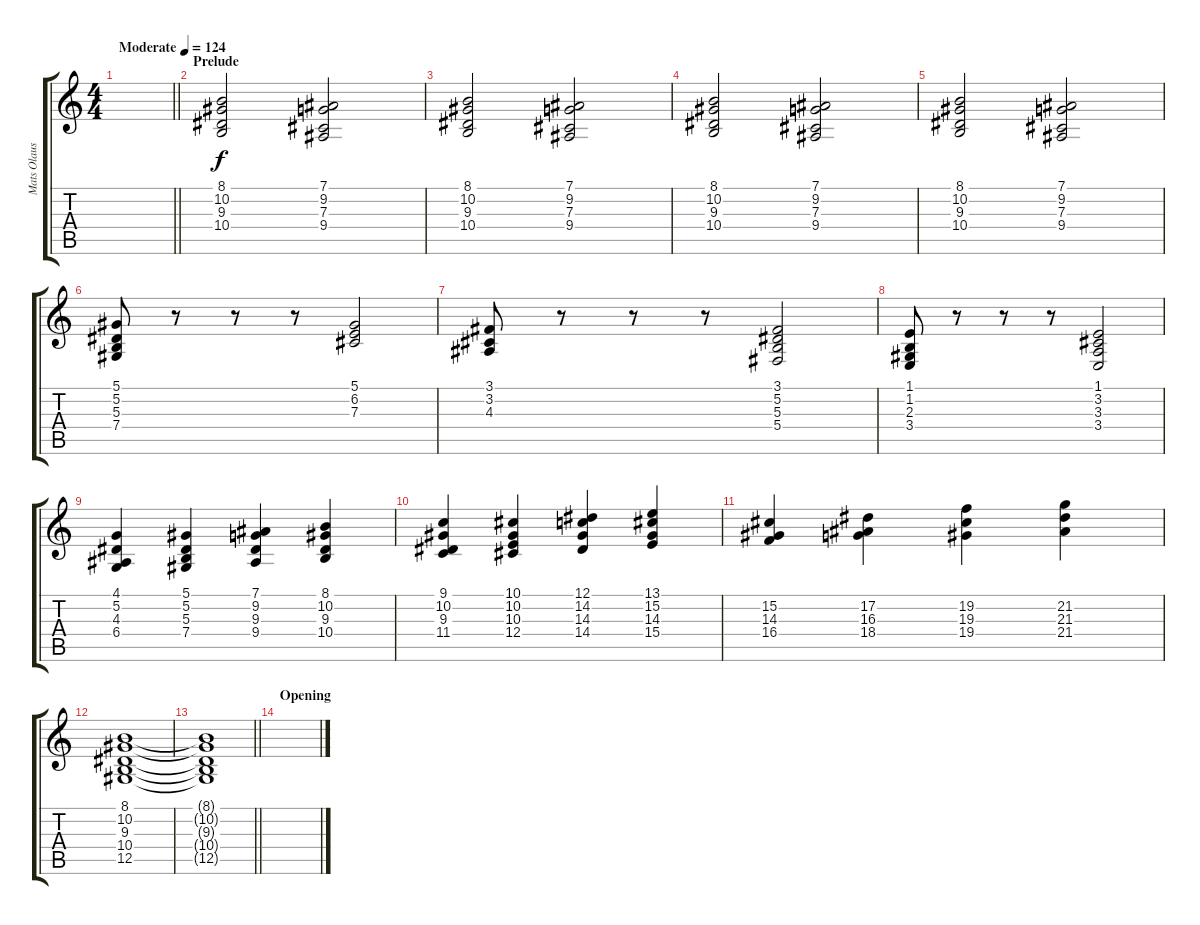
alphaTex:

\track ("Mats Olausson " "Mats Olaus") {instrument synthstrings1}
\staff {score tabs}
\tuning (Eb4 Bb3 Gb3 Db3 Ab2 Eb2) {hide}
\ts (4 4)
\tempo (124 "Moderate")
\clef g2
\barLineRight lightlight
\ks c
|
\section ("" "Prelude")
(8.1 10.2 9.3 10.4).2 (7.1 9.2 7.3 9.4).2 |
(8.1 10.2 9.3 10.4).2 (7.1 9.2 7.3 9.4).2 |
(8.1 10.2 9.3 10.4).2 (7.1 9.2 7.3 9.4).2 |
(8.1 10.2 9.3 10.4).2 (7.1 9.2 7.3 9.4).2 |
(5.1 5.2 5.3 7.4).8 r.8 r.8 r.8 (5.1 6.2 7.3).2 |
(3.1 3.2 4.3).8 r.8 r.8 r.8 (3.1 5.2 5.3 5.4).2 |
(1.1 1.2 2.3 3.4).8 r.8 r.8 r.8 (1.1 3.2 3.3 3.4).2 |
(4.1 5.2 4.3 6.4).4 (5.1 5.2 5.3 7.4).4 (7.1 9.2 9.3 9.4).4 (8.1 10.2 9.3 10.4).4 |
(9.1 10.2 9.3 11.4).4 (10.1 10.2 10.3 12.4).4 (12.1 14.2 14.3 14.4).4 (13.1 15.2 14.3 15.4).4 |
(15.2 14.3 16.4).4 (17.2 16.3 18.4).4 (19.2 19.3 19.4).4 (21.2 21.3 21.4).4 |
(8.1 10.2 9.3 10.4 12.5).1 |
\barLineRight lightlight
(8.1{t} 10.2{t} 9.3{t} 10.4{t} 12.5{t}).1 |
\section ("" "Opening")
